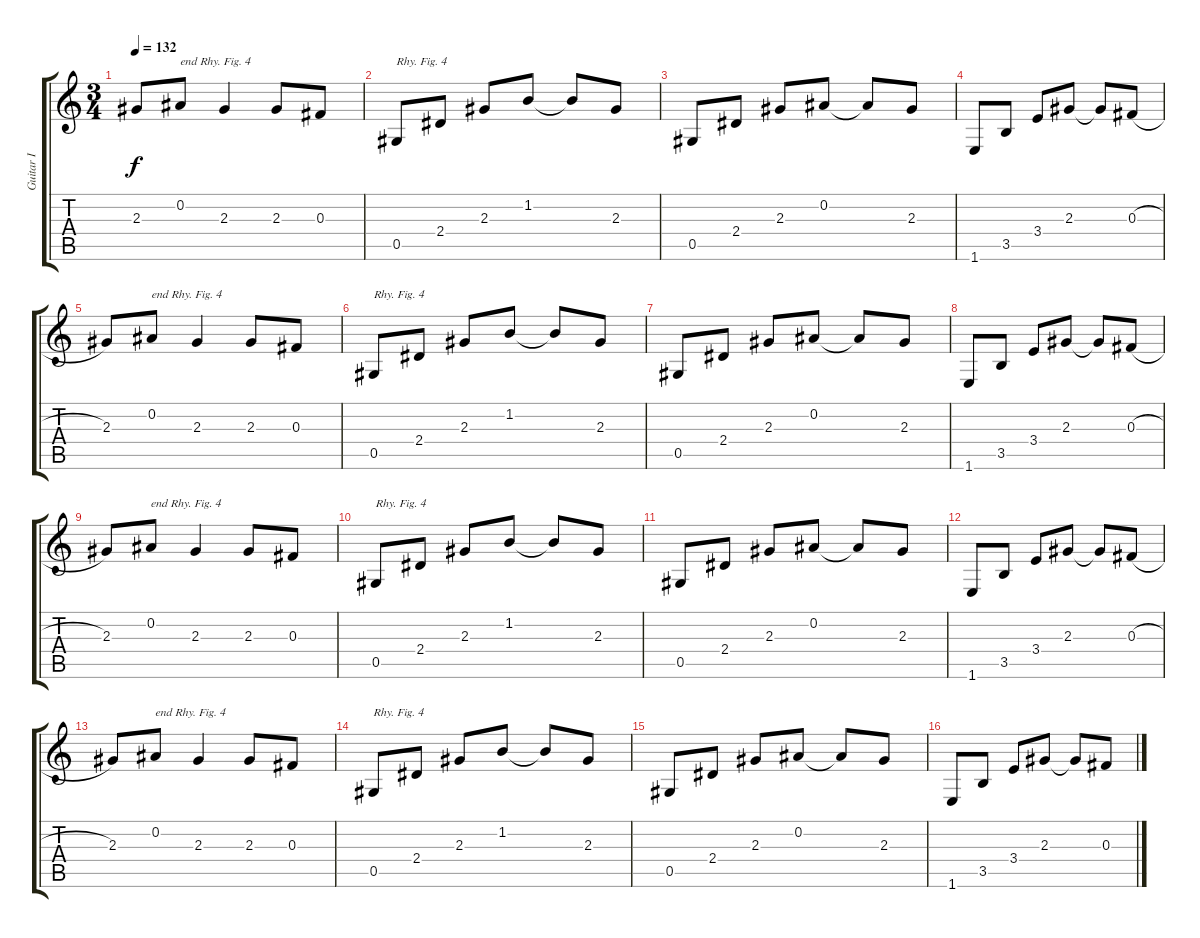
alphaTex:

\track ("Guitar I" "Guitar I") {instrument electricguitarclean}
\staff {score tabs}
\tuning (Eb4 Bb3 Gb3 Db3 Ab2 Eb2) {hide}
\ts (3 4)
\tempo 132
\clef g2
\ks c
2.3.8{dy f} 0.2.8{txt "end Rhy. Fig. 4"} 2.3.4 2.3.8 0.3.8 |
0.5.8{txt "Rhy. Fig. 4"} 2.4.8 2.3.8 1.2.8 1.2{t}.8 2.3.8 |
0.5.8 2.4.8 2.3.8 0.2.8 0.2{t}.8 2.3.8 |
1.6.8 3.5.8 3.4.8 2.3.8 2.3{t}.8 0.3{h}.8 |
2.3.8 0.2.8{txt "end Rhy. Fig. 4"} 2.3.4 2.3.8 0.3.8 |
0.5.8{txt "Rhy. Fig. 4"} 2.4.8 2.3.8 1.2.8 1.2{t}.8 2.3.8 |
0.5.8 2.4.8 2.3.8 0.2.8 0.2{t}.8 2.3.8 |
1.6.8 3.5.8 3.4.8 2.3.8 2.3{t}.8 0.3{h}.8 |
2.3.8 0.2.8{txt "end Rhy. Fig. 4"} 2.3.4 2.3.8 0.3.8 |
0.5.8{txt "Rhy. Fig. 4"} 2.4.8 2.3.8 1.2.8 1.2{t}.8 2.3.8 |
0.5.8 2.4.8 2.3.8 0.2.8 0.2{t}.8 2.3.8 |
1.6.8 3.5.8 3.4.8 2.3.8 2.3{t}.8 0.3{h}.8 |
2.3.8 0.2.8{txt "end Rhy. Fig. 4"} 2.3.4 2.3.8 0.3.8 |
0.5.8{txt "Rhy. Fig. 4"} 2.4.8 2.3.8 1.2.8 1.2{t}.8 2.3.8 |
0.5.8 2.4.8 2.3.8 0.2.8 0.2{t}.8 2.3.8 |
1.6.8 3.5.8 3.4.8 2.3.8 2.3{t}.8 0.3{h}.8
